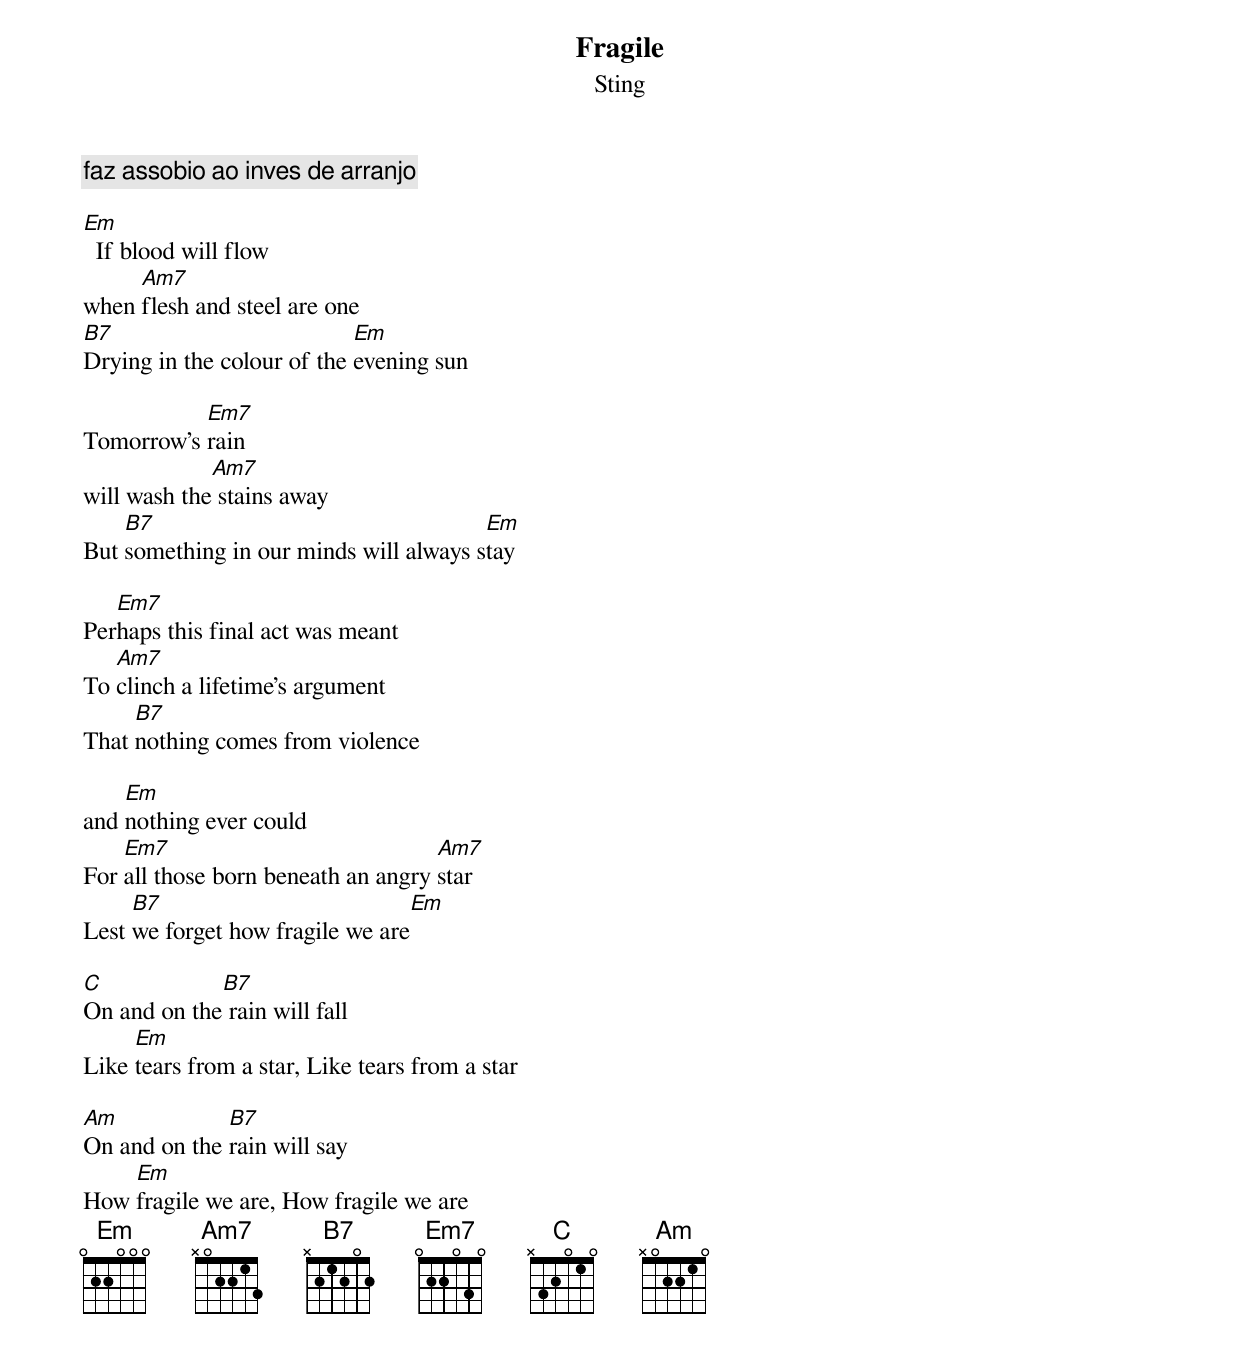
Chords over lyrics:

Fragile
Sting

faz assobio ao inves de arranjo

Em
  If blood will flow
     Am7
when flesh and steel are one
B7                          Em
Drying in the colour of the evening sun

           Em7
Tomorrow's rain
             Am7
will wash the stains away
    B7                                  Em
But something in our minds will always stay

   Em7
Perhaps this final act was meant
   Am7
To clinch a lifetime's argument
     B7
That nothing comes from violence

    Em
and nothing ever could
    Em7                             Am7
For all those born beneath an angry star
     B7                            Em
Lest we forget how fragile we are

C            B7
On and on the rain will fall
     Em
Like tears from a star, Like tears from a star

Am            B7
On and on the rain will say
    Em
How fragile we are, How fragile we are
